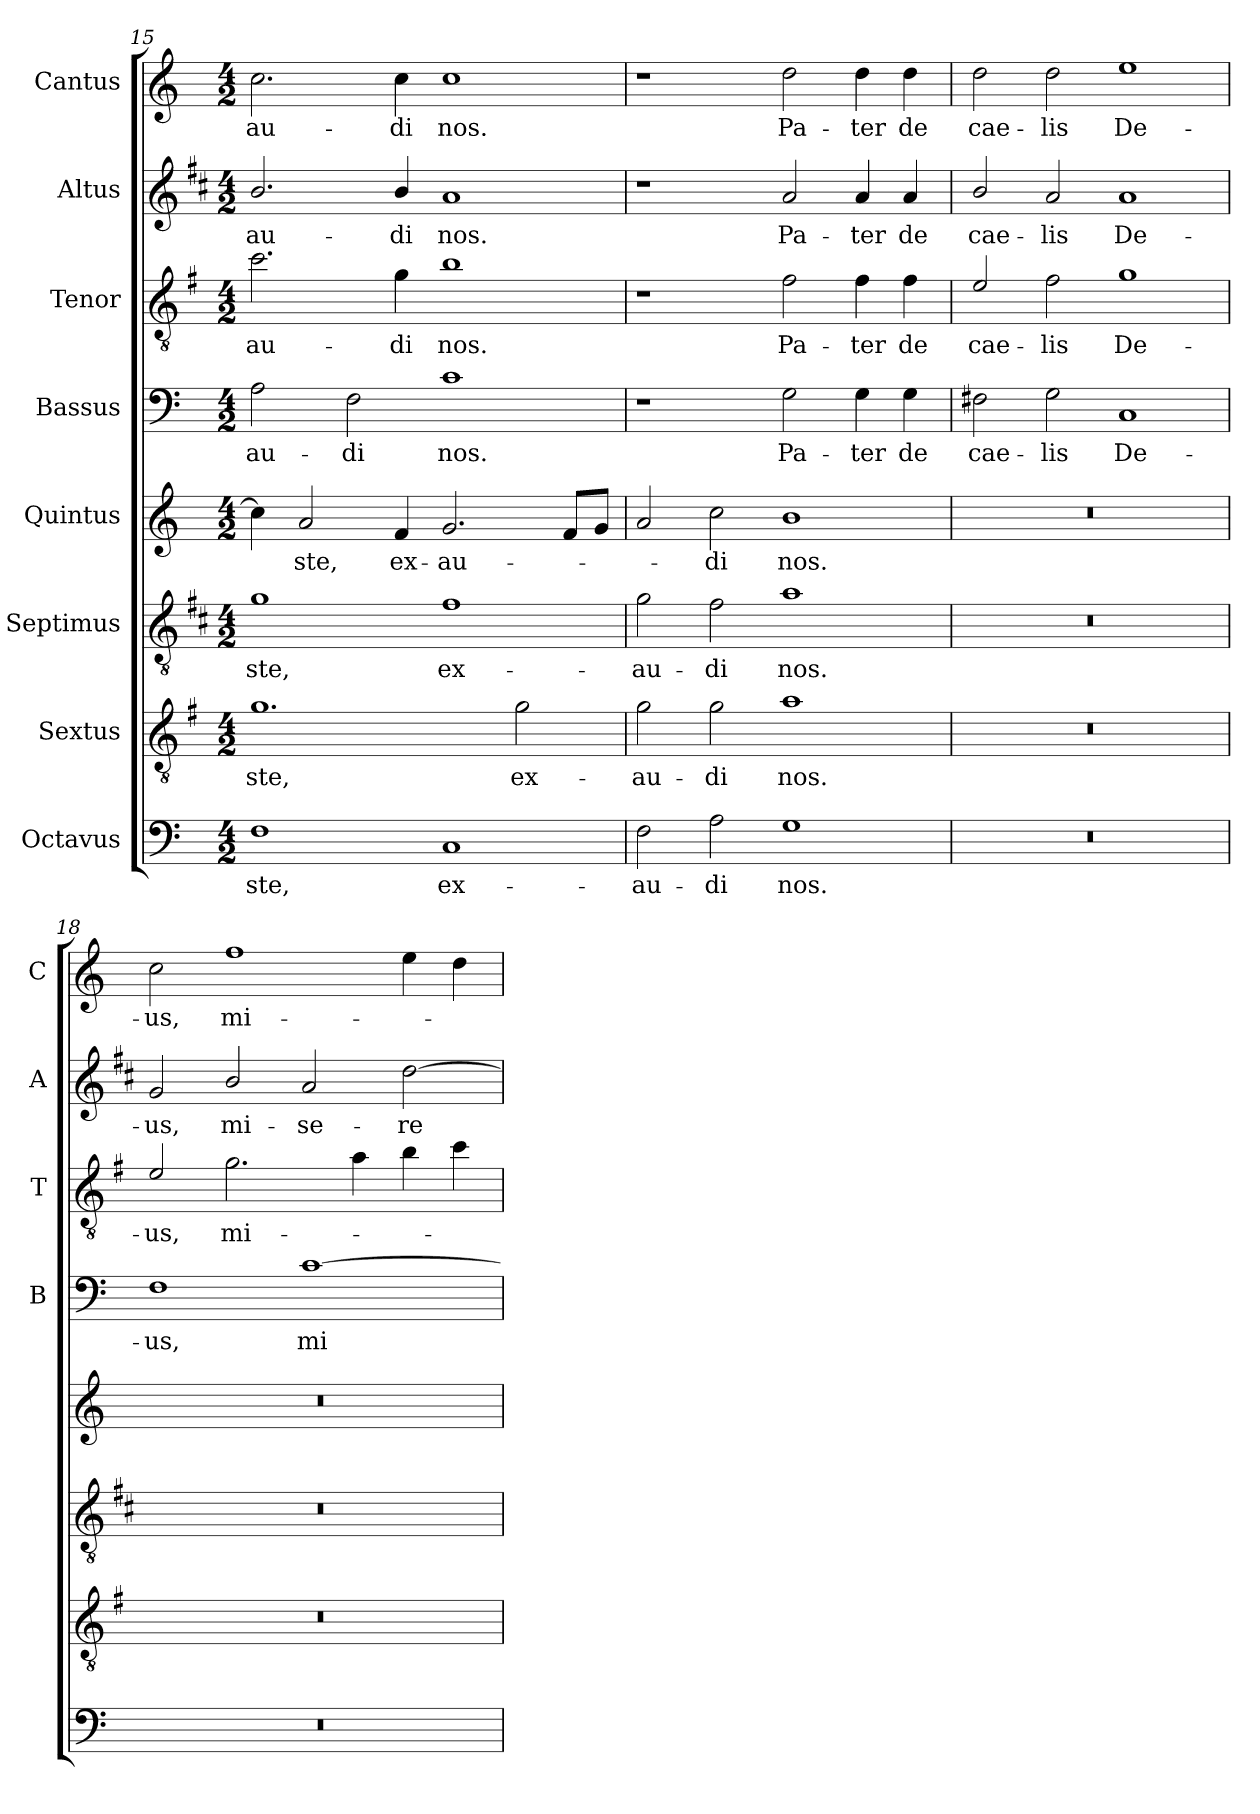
**kern	**text	**kern	**text	**kern	**text	**kern	**text	**kern	**text	**kern	**text	**kern	**text	**kern	**text
*part8	*part8	*part7	*part7	*part6	*part6	*part5	*part5	*part4	*part4	*part3	*part3	*part2	*part2	*part1	*part1
*staff8	*staff8	*staff7	*staff7	*staff6	*staff6	*staff5	*staff5	*staff4	*staff4	*staff3	*staff3	*staff2	*staff2	*staff1	*staff1
*I"Octavus	*	*I"Sextus	*	*I"Septimus	*	*I"Quintus	*	*I"Bassus	*	*I"Tenor	*	*I"Altus	*	*I"Cantus	*
*	*	*	*	*	*	*	*	*I'B	*	*I'T	*	*I'A	*	*I'C	*
*clefF4	*	*clefGv2	*	*clefGv2	*	*clefG2	*	*clefF4	*	*clefGv2	*	*clefG2	*	*clefG2	*
*	*	*ITrd4c7	*	*ITrd1c2	*	*	*	*	*	*ITrd4c7	*	*ITrd1c2	*	*	*
*k[]	*	*k[]	*	*k[]	*	*k[]	*	*k[]	*	*k[]	*	*k[]	*	*k[]	*
*C:	*	*C:	*	*C:	*	*C:	*	*C:	*	*C:	*	*C:	*	*C:	*
*M4/2	*	*M4/2	*	*M4/2	*	*M4/2	*	*M4/2	*	*M4/2	*	*M4/2	*	*M4/2	*
=15	=15	=15	=15	=15	=15	=15	=15	=15	=15	=15	=15	=15	=15	=15	=15
!	!LO:LY:b	!	!LO:LY:b	!	!LO:LY:b	!	!	!	!LO:LY:b	!	!LO:LY:b	!	!LO:LY:b	!	!LO:LY:b
1F	-ste,	1.c	-ste,	1f	-ste,	4cc\]	.	2A\	-au-	2.f\	-au-	2.a/	-au-	2.cc\	-au-
!	!	!	!	!	!	!	!LO:LY:b	!	!	!	!	!	!	!	!
.	.	.	.	.	.	2a/	-ste,	.	.	.	.	.	.	.	.
!	!	!	!	!	!	!	!	!	!LO:LY:b	!	!	!	!	!	!
.	.	.	.	.	.	.	.	2F\	-di	.	.	.	.	.	.
!	!	!	!	!	!	!	!LO:LY:b	!	!	!	!LO:LY:b	!	!LO:LY:b	!	!LO:LY:b
.	.	.	.	.	.	4f/	ex-	.	.	4c\	-di	4a/	-di	4cc\	-di
!	!LO:LY:b	!	!	!	!LO:LY:b	!	!LO:LY:b	!	!LO:LY:b	!	!LO:LY:b	!	!LO:LY:b	!	!LO:LY:b
1C	ex-	.	.	1e	ex-	2.g/	-au-	1c	nos.	1e	nos.	1g	nos.	1cc	nos.
!	!	!	!LO:LY:b	!	!	!	!	!	!	!	!	!	!	!	!
.	.	2c\	ex-	.	.	.	.	.	.	.	.	.	.	.	.
.	.	.	.	.	.	8f/L	.	.	.	.	.	.	.	.	.
.	.	.	.	.	.	8g/J	.	.	.	.	.	.	.	.	.
=16	=16	=16	=16	=16	=16	=16	=16	=16	=16	=16	=16	=16	=16	=16	=16
!	!LO:LY:b	!	!LO:LY:b	!	!LO:LY:b	!	!	!	!	!	!	!	!	!	!
2F\	-au-	2c\	-au-	2f\	-au-	2a/	.	1r	.	1r	.	1r	.	1r	.
!	!LO:LY:b	!	!LO:LY:b	!	!LO:LY:b	!	!LO:LY:b	!	!	!	!	!	!	!	!
2A\	-di	2c\	-di	2e\	-di	2cc\	-di	.	.	.	.	.	.	.	.
!	!LO:LY:b	!	!LO:LY:b	!	!LO:LY:b	!	!LO:LY:b	!	!LO:LY:b	!	!LO:LY:b	!	!LO:LY:b	!	!LO:LY:b
1G	nos.	1d	nos.	1g	nos.	1b	nos.	2G\	Pa-	2B\	Pa-	2g/	Pa-	2dd\	Pa-
!	!	!	!	!	!	!	!	!	!LO:LY:b	!	!LO:LY:b	!	!LO:LY:b	!	!LO:LY:b
.	.	.	.	.	.	.	.	4G\	-ter	4B\	-ter	4g/	-ter	4dd\	-ter
!	!	!	!	!	!	!	!	!	!LO:LY:b	!	!LO:LY:b	!	!LO:LY:b	!	!LO:LY:b
.	.	.	.	.	.	.	.	4G\	de	4B\	de	4g/	de	4dd\	de
=17	=17	=17	=17	=17	=17	=17	=17	=17	=17	=17	=17	=17	=17	=17	=17
!	!	!	!	!	!	!	!	!	!LO:LY:b	!	!LO:LY:b	!	!LO:LY:b	!	!LO:LY:b
0r	.	0r	.	0r	.	0r	.	2F#X\	cae-	2A/	cae-	2a/	cae-	2dd\	cae-
!	!	!	!	!	!	!	!	!	!LO:LY:b	!	!LO:LY:b	!	!LO:LY:b	!	!LO:LY:b
.	.	.	.	.	.	.	.	2G\	-lis	2B\	-lis	2g/	-lis	2dd\	-lis
!	!	!	!	!	!	!	!	!	!LO:LY:b	!	!LO:LY:b	!	!LO:LY:b	!	!LO:LY:b
.	.	.	.	.	.	.	.	1C	De-	1c	De-	1g	De-	1ee	De-
!!LO:LB:g=z
=18	=18	=18	=18	=18	=18	=18	=18	=18	=18	=18	=18	=18	=18	=18	=18
!	!	!	!	!	!	!	!	!	!LO:LY:b	!	!LO:LY:b	!	!LO:LY:b	!	!LO:LY:b
0r	.	0r	.	0r	.	0r	.	1F	-us,	2A/	-us,	2f/	-us,	2cc\	-us,
!	!	!	!	!	!	!	!	!	!	!	!LO:LY:b	!	!LO:LY:b	!	!LO:LY:b
.	.	.	.	.	.	.	.	.	.	2.c\	mi-	2a/	mi-	1ff	mi-
!	!	!	!	!	!	!	!	!	!LO:LY:b	!	!	!	!LO:LY:b	!	!
.	.	.	.	.	.	.	.	[1c	mi-	.	.	2g/	-se-	.	.
.	.	.	.	.	.	.	.	.	.	4d\	.	.	.	.	.
!	!	!	!	!	!	!	!	!	!	!	!	!	!LO:LY:b	!	!
.	.	.	.	.	.	.	.	.	.	4e\	.	[2cc\	-re-	4ee\	.
.	.	.	.	.	.	.	.	.	.	4f\	.	.	.	4dd\	.
=	=	=	=	=	=	=	=	=	=	=	=	=	=	=	=
*-	*-	*-	*-	*-	*-	*-	*-	*-	*-	*-	*-	*-	*-	*-	*-
